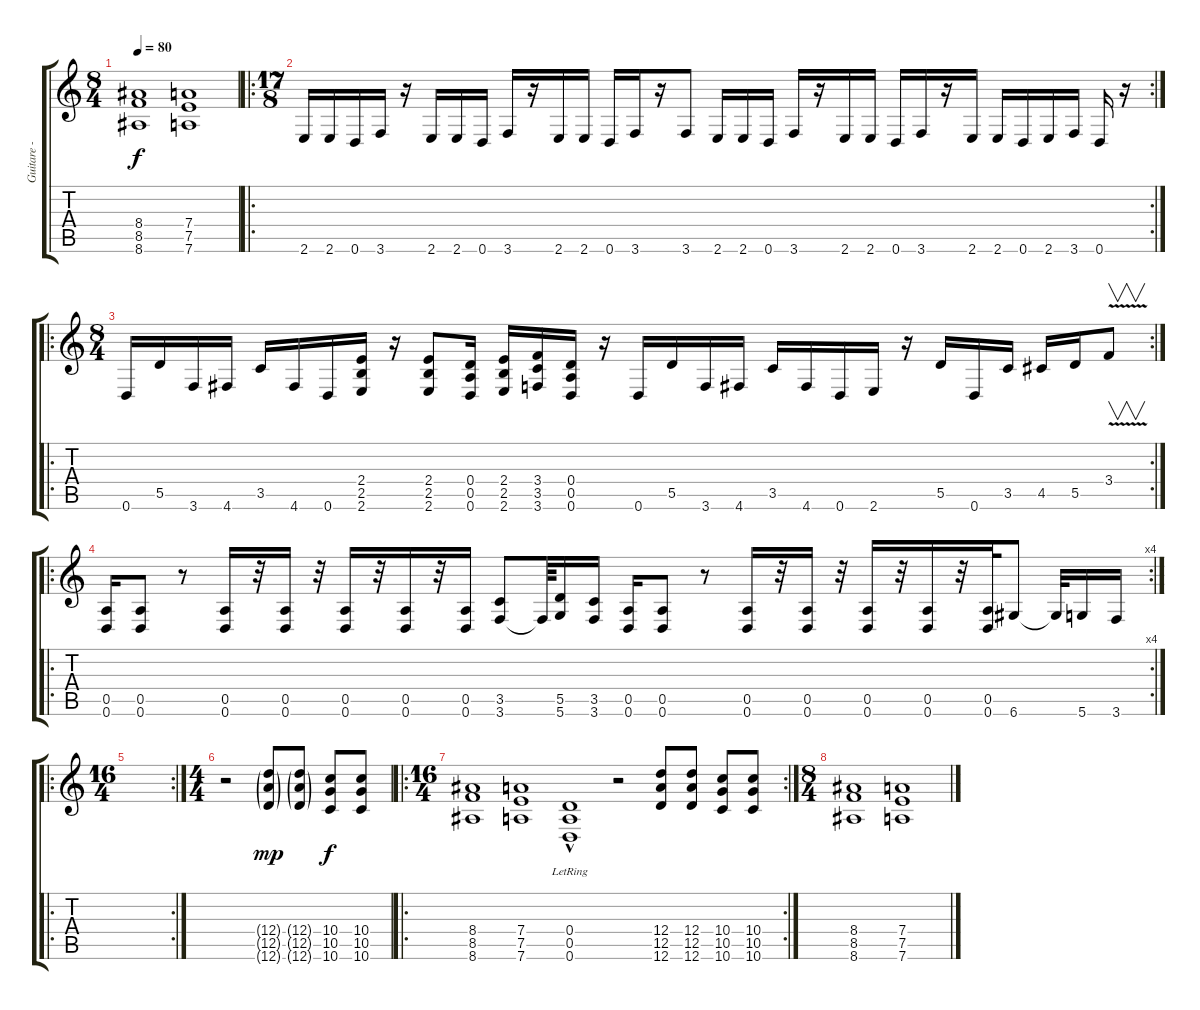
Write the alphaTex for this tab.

\track ("Guitare - 1" "Guitare - ") {instrument distortionguitar}
\staff {score tabs}
\tuning (E4 B3 G3 D3 A2 D2) {hide}
\ts (8 4)
\tempo 80
\clef g2
\ks c
(8.4 8.5 8.6).1{dy f} (7.4 7.5 7.6).1 |
\ro
\rc 2
\ts (17 8)
2.6.16 2.6.16 0.6.16 3.6.16 r.16 2.6.16 2.6.16 0.6.16 3.6.16 r.16 2.6.16 2.6.16 0.6.16 3.6.16 r.16 3.6.8 2.6.16 2.6.16 0.6.16 3.6.16 r.16 2.6.16 2.6.16 0.6.16 3.6.16 r.16 2.6.16 2.6.16 0.6.16 2.6.16 3.6.16 0.6.16 r.16 |
\ro
\rc 2
\ts (8 4)
0.6.16 5.5.16 3.6.16 4.6.16 3.5.16 4.6.16 0.6.16 (2.4 2.5 2.6).16 r.16 (2.4 2.5 2.6).8 (0.4 0.5 0.6).16 (2.4 2.5 2.6).16 (3.4 3.5 3.6).16 (0.4 0.5 0.6).16 r.16 0.6.16 5.5.16 3.6.16 4.6.16 3.5.16 4.6.16 0.6.16 2.6.16 r.16 5.5.16 0.6.16 3.5.16 4.5.16 5.5.16 3.4{v}.8{v} |
\ro
\rc 4
(0.5 0.6).16 (0.5 0.6).8 r.8 (0.5 0.6).16 r.32 (0.5 0.6).16 r.32 (0.5 0.6).16 r.32 (0.5 0.6).16 r.32 (0.5 0.6).16 (3.5 3.6).8 3.6{t}.64 (5.5 5.6).16 (3.5 3.6).16 (0.5 0.6).16 (0.5 0.6).8 r.8 (0.5 0.6).16 r.32 (0.5 0.6).16 r.32 (0.5 0.6).16 r.32 (0.5 0.6).16 r.32 (0.5 0.6).32 6.6.8 6.6{t}.32 5.6.16 3.6.16 |
\ro
\rc 2
\ts (16 4)
|
\ts (4 4)
r.2 (12.4{g} 12.5{g} 12.6{g}).8{dy mp} (12.4{g} 12.5{g} 12.6{g}).8 (10.4 10.5 10.6).8{dy f} (10.4 10.5 10.6).8 |
\ro
\rc 2
\ts (16 4)
(8.4 8.5 8.6).1 (7.4 7.5 7.6).1 (0.4{hac lr} 0.5{hac lr} 0.6{lr}).1 r.2 (12.4 12.5 12.6).8 (12.4 12.5 12.6).8 (10.4 10.5 10.6).8 (10.4 10.5 10.6).8 |
\ts (8 4)
(8.4 8.5 8.6).1 (7.4 7.5 7.6).1
